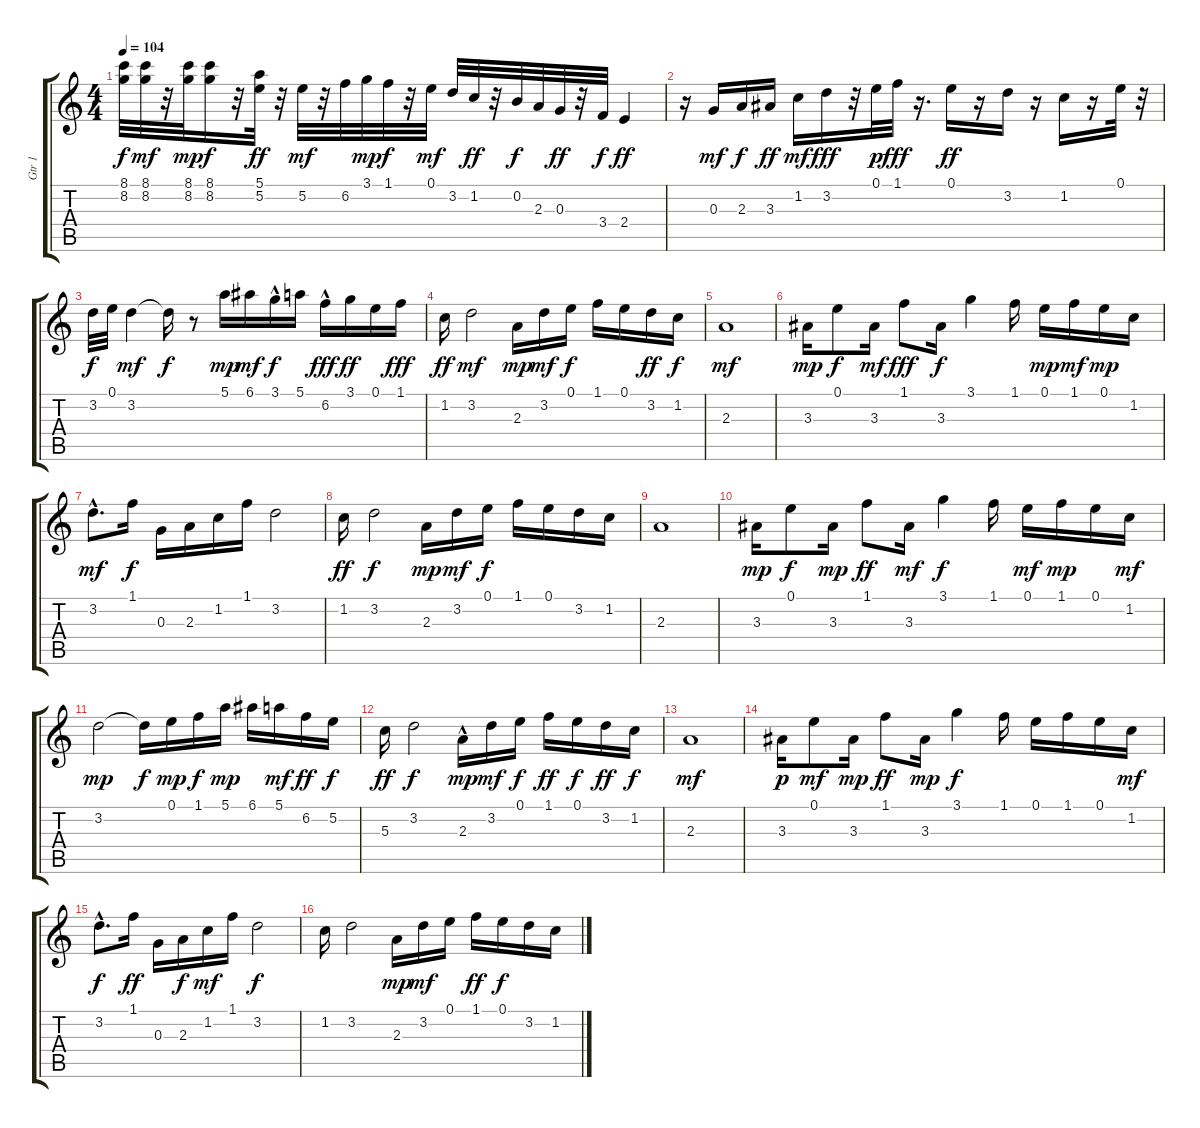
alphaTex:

\track ("Gtr 1" "Gtr 1") {instrument acousticguitarsteel}
\staff {score tabs}
\tuning (E4 B3 G3 D3 A2 E2) {hide}
\ts (4 4)
\tempo 104
\clef g2
\ks c
(8.1 8.2).32{dy f} (8.1 8.2).32{dy mf} r.32 (8.1 8.2).32{dy mp} (8.1 8.2).16{dy f} r.32 (5.1 5.2).32{dy ff} r.32 5.2.32{dy mf} r.32 6.2.32 3.1.32{dy mp} 1.1.32{dy f} r.32 0.1.32{dy mf} 3.2.32 1.2.32{dy ff} r.32 0.2.32{dy f} 2.3.32 0.3.32{dy ff} r.32 3.4.32{dy f} 2.4.4{dy ff} |
r.16 0.3.16{dy mf} 2.3.16{dy f} 3.3.16{dy ff} 1.2.16{dy mf} 3.2.16{dy fff} r.32 0.1.32{dy p} 1.1.32{dy fff} r.16{d} 0.1.16{dy ff} r.16 3.2.16 r.16 1.2.16 r.16 0.1.32 r.32 |
3.2.32{dy f} 0.1.32 3.2.4{dy mf} 3.2{t}.16{dy f} r.8 5.1.16{dy mp} 6.1.16{dy mf} 3.1{hac}.16{dy f} 5.1.16 6.2{hac}.16{dy fff} 3.1.16{dy ff} 0.1.16 1.1.16{dy fff} |
1.2.16{dy ff} 3.2.2{dy mf} 2.3.16{dy mp} 3.2.16{dy mf} 0.1.16{dy f} 1.1.16 0.1.16 3.2.16{dy ff} 1.2.16{dy f} |
2.3.1{dy mf} |
3.3.16{dy mp} 0.1.8{dy f} 3.3.16{dy mf} 1.1.8{dy fff} 3.3.16{dy f} 3.1.4 1.1.16 0.1.16{dy mp} 1.1.16{dy mf} 0.1.16{dy mp} 1.2.16 |
3.2{hac}.8{d dy mf} 1.1.16{dy f} 0.3.16 2.3.16 1.2.16 1.1.16 3.2.2 |
1.2.16{dy ff} 3.2.2{dy f} 2.3.16{dy mp} 3.2.16{dy mf} 0.1.16{dy f} 1.1.16 0.1.16 3.2.16 1.2.16 |
2.3.1 |
3.3.16{dy mp} 0.1.8{dy f} 3.3.16{dy mp} 1.1.8{dy ff} 3.3.16{dy mf} 3.1.4{dy f} 1.1.16 0.1.16{dy mf} 1.1.16{dy mp} 0.1.16 1.2.16{dy mf} |
3.2.2{dy mp} 3.2{t}.16{dy f} 0.1.16{dy mp} 1.1.16{dy f} 5.1.16{dy mp} 6.1.16 5.1.16{dy mf} 6.2.16{dy ff} 5.2.16{dy f} |
5.3.16{dy ff} 3.2.2{dy f} 2.3{hac}.16{dy mp} 3.2.16{dy mf} 0.1.16{dy f} 1.1.16{dy ff} 0.1.16{dy f} 3.2.16{dy ff} 1.2.16{dy f} |
2.3.1{dy mf} |
3.3.16{dy p} 0.1.8{dy mf} 3.3.16{dy mp} 1.1.8{dy ff} 3.3.16{dy mp} 3.1.4{dy f} 1.1.16 0.1.16 1.1.16 0.1.16 1.2.16{dy mf} |
3.2{hac}.8{d dy f} 1.1.16{dy ff} 0.3.16 2.3.16{dy f} 1.2.16{dy mf} 1.1.16 3.2.2{dy f} |
1.2.16 3.2.2 2.3.16{dy mp} 3.2.16{dy mf} 0.1.16 1.1.16{dy ff} 0.1.16{dy f} 3.2.16 1.2.16
